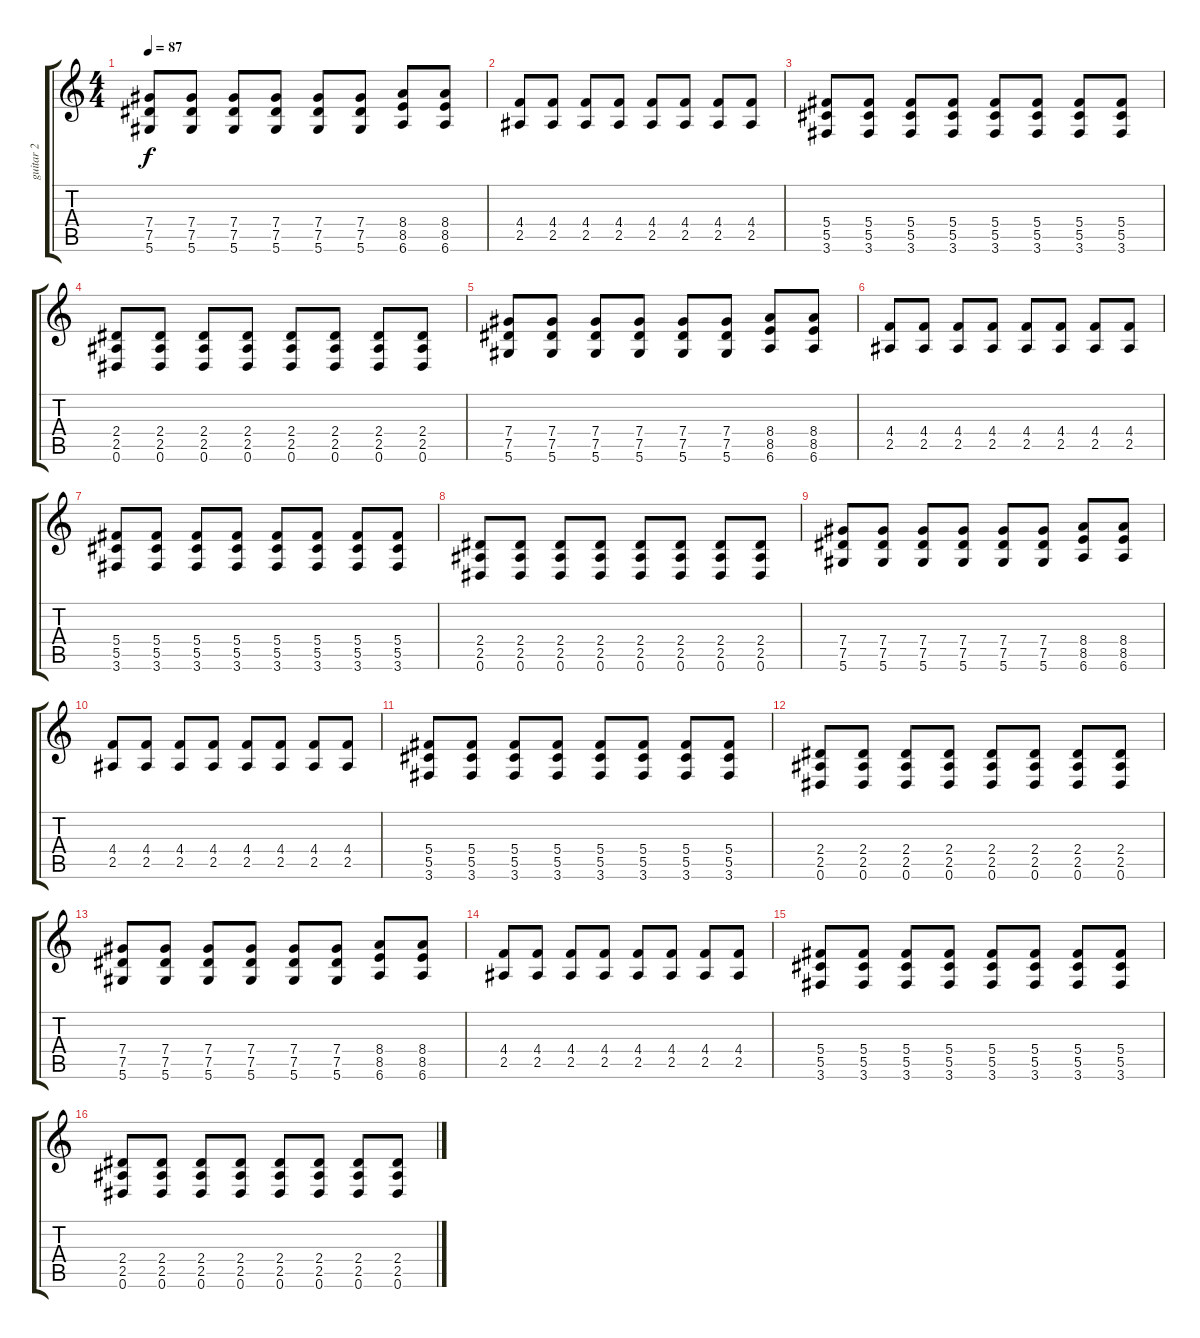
\track ("guitar 2" "guitar 2") {instrument distortionguitar}
\staff {score tabs}
\tuning (Eb4 Bb3 Gb3 Db3 Ab2 Eb2) {hide}
\ts (4 4)
\tempo 87
\clef g2
\ks c
(7.4 7.5 5.6).8{dy f} (7.4 7.5 5.6).8 (7.4 7.5 5.6).8 (7.4 7.5 5.6).8 (7.4 7.5 5.6).8 (7.4 7.5 5.6).8 (8.4 8.5 6.6).8 (8.4 8.5 6.6).8 |
(4.4 2.5).8 (4.4 2.5).8 (4.4 2.5).8 (4.4 2.5).8 (4.4 2.5).8 (4.4 2.5).8 (4.4 2.5).8 (4.4 2.5).8 |
(5.4 5.5 3.6).8 (5.4 5.5 3.6).8 (5.4 5.5 3.6).8 (5.4 5.5 3.6).8 (5.4 5.5 3.6).8 (5.4 5.5 3.6).8 (5.4 5.5 3.6).8 (5.4 5.5 3.6).8 |
(2.4 2.5 0.6).8 (2.4 2.5 0.6).8 (2.4 2.5 0.6).8 (2.4 2.5 0.6).8 (2.4 2.5 0.6).8 (2.4 2.5 0.6).8 (2.4 2.5 0.6).8 (2.4 2.5 0.6).8 |
(7.4 7.5 5.6).8 (7.4 7.5 5.6).8 (7.4 7.5 5.6).8 (7.4 7.5 5.6).8 (7.4 7.5 5.6).8 (7.4 7.5 5.6).8 (8.4 8.5 6.6).8 (8.4 8.5 6.6).8 |
(4.4 2.5).8 (4.4 2.5).8 (4.4 2.5).8 (4.4 2.5).8 (4.4 2.5).8 (4.4 2.5).8 (4.4 2.5).8 (4.4 2.5).8 |
(5.4 5.5 3.6).8 (5.4 5.5 3.6).8 (5.4 5.5 3.6).8 (5.4 5.5 3.6).8 (5.4 5.5 3.6).8 (5.4 5.5 3.6).8 (5.4 5.5 3.6).8 (5.4 5.5 3.6).8 |
(2.4 2.5 0.6).8 (2.4 2.5 0.6).8 (2.4 2.5 0.6).8 (2.4 2.5 0.6).8 (2.4 2.5 0.6).8 (2.4 2.5 0.6).8 (2.4 2.5 0.6).8 (2.4 2.5 0.6).8 |
(7.4 7.5 5.6).8 (7.4 7.5 5.6).8 (7.4 7.5 5.6).8 (7.4 7.5 5.6).8 (7.4 7.5 5.6).8 (7.4 7.5 5.6).8 (8.4 8.5 6.6).8 (8.4 8.5 6.6).8 |
(4.4 2.5).8 (4.4 2.5).8 (4.4 2.5).8 (4.4 2.5).8 (4.4 2.5).8 (4.4 2.5).8 (4.4 2.5).8 (4.4 2.5).8 |
(5.4 5.5 3.6).8 (5.4 5.5 3.6).8 (5.4 5.5 3.6).8 (5.4 5.5 3.6).8 (5.4 5.5 3.6).8 (5.4 5.5 3.6).8 (5.4 5.5 3.6).8 (5.4 5.5 3.6).8 |
(2.4 2.5 0.6).8 (2.4 2.5 0.6).8 (2.4 2.5 0.6).8 (2.4 2.5 0.6).8 (2.4 2.5 0.6).8 (2.4 2.5 0.6).8 (2.4 2.5 0.6).8 (2.4 2.5 0.6).8 |
(7.4 7.5 5.6).8 (7.4 7.5 5.6).8 (7.4 7.5 5.6).8 (7.4 7.5 5.6).8 (7.4 7.5 5.6).8 (7.4 7.5 5.6).8 (8.4 8.5 6.6).8 (8.4 8.5 6.6).8 |
(4.4 2.5).8 (4.4 2.5).8 (4.4 2.5).8 (4.4 2.5).8 (4.4 2.5).8 (4.4 2.5).8 (4.4 2.5).8 (4.4 2.5).8 |
(5.4 5.5 3.6).8 (5.4 5.5 3.6).8 (5.4 5.5 3.6).8 (5.4 5.5 3.6).8 (5.4 5.5 3.6).8 (5.4 5.5 3.6).8 (5.4 5.5 3.6).8 (5.4 5.5 3.6).8 |
(2.4 2.5 0.6).8 (2.4 2.5 0.6).8 (2.4 2.5 0.6).8 (2.4 2.5 0.6).8 (2.4 2.5 0.6).8 (2.4 2.5 0.6).8 (2.4 2.5 0.6).8 (2.4 2.5 0.6).8
